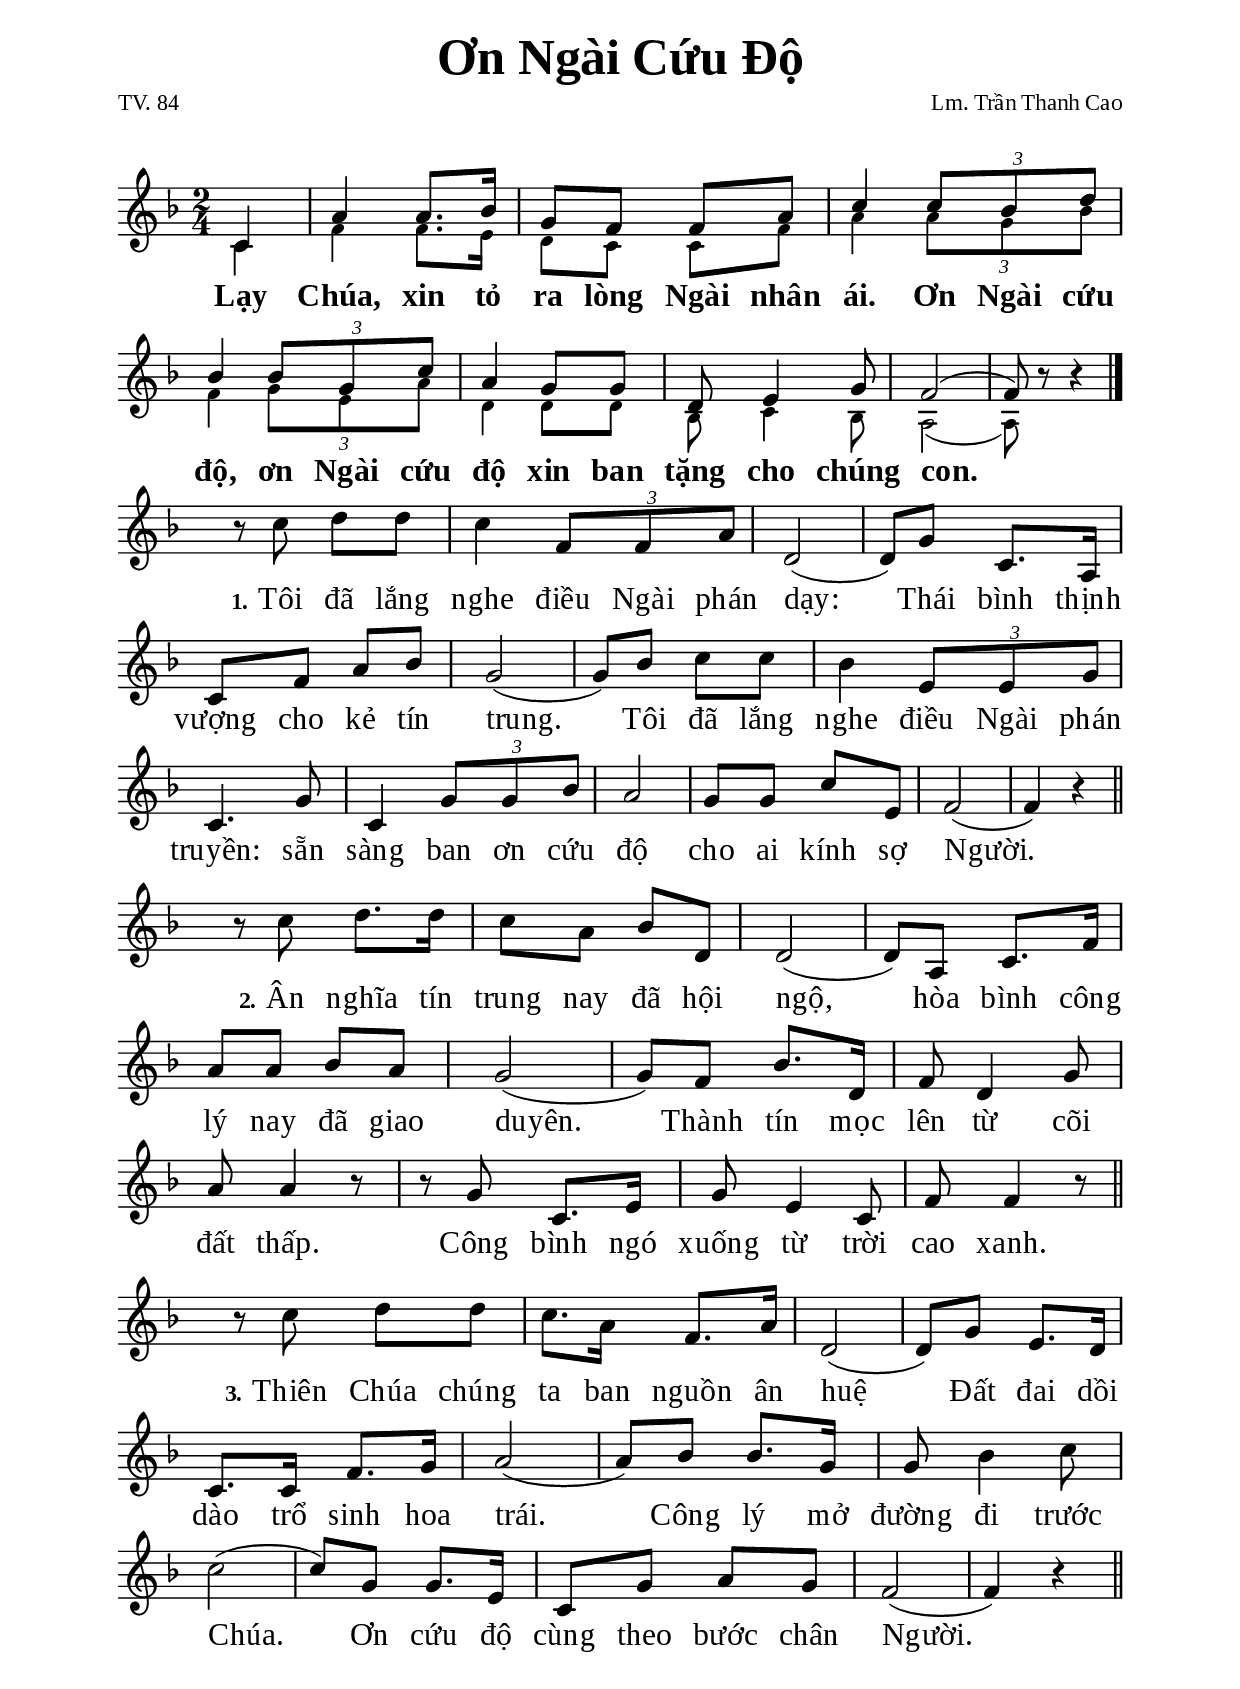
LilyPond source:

% Cài đặt chung
\version "2.20.0"
\include "english.ly"

\header {
  title = \markup { \fontsize #3 "Ơn Ngài Cứu Độ" }
  poet = "TV. 84"
  composer = "Lm. Trần Thanh Cao"
  arranger = " "
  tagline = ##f
}

\paper {
  #(set-paper-size "a4")
  top-margin = 10\mm
  bottom-margin = 10\mm
  left-margin = 20\mm
  right-margin = 20\mm
  indent = #0
  #(define fonts
    (make-pango-font-tree
      "Liberation Serif"
      "Liberation Serif"
      "Liberation Serif"
      (/ 20 20)))
  page-count = #1
}

% Nhạc điệp khúc
nhacDiepKhucSop= \relative c' {
  \partial 4 c4 |
  a' a8. bf16 |
  g8 f f a |
  c4 \tuplet 3/2 { c8 bf d } |
  bf4 \tuplet 3/2 { bf8 g c } |
  a4 g8 g |
  d e4 g8 |
  f2 ( |
  f8) r8 r4 \bar "|."
}

nhacDiepKhucBas = \relative c' {
  \partial 4 c4 |
  f f8. e16 |
  d8 c c f |
  a4 \tuplet 3/2 { a8 g bf } |
  f4 \tuplet 3/2 { g8 e a } |
  d,4 d8 d |
  bf c4 bf8 |
  a2 ( |
  a8) r8 r4
}

% Nhạc phiên khúc
nhacPhienKhucMot = \relative c'' {
  r8 c d d |
  c4 \tuplet 3/2 { f,8 f a } |
  d,2 ( |
  d8) g c,8. a16 |
  c8 f a bf |
  g2 ( |
  g8) bf c c |
  bf4 \tuplet 3/2 { e,8 e g } |
  c,4. g'8 |
  c,4 \tuplet 3/2 { g'8 g bf } |
  a2 |
  g8 g c e, |
  f2 ( |
  f4) r \bar "||"
}

nhacPhienKhucHai = \relative c' {
  r8 c' d8. d16 |
  c8 a bf d, |
  d2 ( |
  d8) a c8. f16 |
  a8 a bf a |
  g2 ( |
  g8) f bf8. d,16 |
  f8 d4 g8 |
  a8 a4 r8 |
  r g c,8. e16 |
  g8 e4 c8 |
  f f4 r8 \bar "||"
}

nhacPhienKhucBa = \relative c' {
  r8 c' d d |
  c8. a16 f8. a16 |
  d,2 ( |
  d8) g e8. d16 |
  c8. c16 f8. g16 |
  a2 ( |
  a08) bf bf8. g16 |
  g8 bf4 c8 |
  c2 ( |
  c8) g g8. e16 |
  c8 g' a g |
  f2 ( |
  f4) r \bar "||"
}

% Lời điệp khúc
loiDiepKhuc = \lyricmode {
  Lạy Chúa, xin tỏ ra lòng Ngài nhân ái.
  Ơn Ngài cứu độ, ơn Ngài cứu độ xin ban tặng cho chúng con.
}

% Lời phiên khúc
loiPhienKhucMot = \lyricmode {
  \set stanza = #"1."
  Tôi đã lắng nghe điều Ngài phán dạy:
  Thái bình thịnh vượng cho kẻ tín trung.
  Tôi đã lắng nghe điều Ngài phán truyền:
  sẵn sàng ban ơn cứu độ cho ai kính sợ Người.
}

loiPhienKhucHai = \lyricmode {
  \set stanza = #"2."
  Ân nghĩa tín trung nay đã hội ngộ,
  hòa bình công lý nay đã giao duyên.
  Thành tín mọc lên từ cõi đất thấp.
  Công bình ngó xuống từ trời cao xanh.
}

loiPhienKhucBa = \lyricmode {
  \set stanza = #"3."
  Thiên Chúa chúng ta ban nguồn ân huệ
  Đất đai dồi dào trổ sinh hoa trái.
  Công lý mở đường đi trước Chúa.
  Ơn cứu độ cùng theo bước chân Người.
}


% Dàn trang
\score {
  \new ChoirStaff <<
    \new Staff = diepKhuc \with {
        \consists "Merge_rests_engraver"
        \magnifyStaff #(magstep +1)
      }
      <<
      \new Voice = beSop {
        \voiceOne \key f \major \time 2/4 \nhacDiepKhucSop
      }
      \new Voice = beBas {
        \override NoteHead.font-size = #-2
        \voiceTwo \key f \major \time 2/4 \nhacDiepKhucBas
      }
    >>
    \new Lyrics \lyricsto beSop \loiDiepKhuc
  >>
  \layout {
    \override Lyrics.LyricText.font-series = #'bold
    \override Lyrics.LyricText.font-size = #+3
    \override Lyrics.LyricSpace.minimum-distance = #2.0
    \override Score.BarNumber.break-visibility = ##(#f #f #f)
    \override Score.SpacingSpanner.uniform-stretching = ##t
  }
}

\score {
  \new ChoirStaff <<
    \new Staff = phienKhuc \with {
        \magnifyStaff #(magstep +1)
      }
      <<
      \new Voice = beSop {
        \key f \major \time 2/4 \nhacPhienKhucMot
      }
    >>
    \new Lyrics \lyricsto beSop \loiPhienKhucMot
  >>
  \layout {
    \override Staff.TimeSignature.transparent = ##t
    \override Lyrics.LyricText.font-size = #+3
    \override Lyrics.LyricSpace.minimum-distance = #2.0
    \override Score.BarNumber.break-visibility = ##(#f #f #f)
    \override Score.SpacingSpanner.uniform-stretching = ##t
  }
}

\score {
  \new ChoirStaff <<
    \new Staff = phienKhuc \with {
        \magnifyStaff #(magstep +1)
      }
      <<
      \new Voice = beSop {
        \key f \major \time 2/4 \nhacPhienKhucHai
      }
    >>
    \new Lyrics \lyricsto beSop \loiPhienKhucHai
  >>
  \layout {
    \override Staff.TimeSignature.transparent = ##t
    \override Lyrics.LyricText.font-size = #+3
    \override Lyrics.LyricSpace.minimum-distance = #2.0
    \override Score.BarNumber.break-visibility = ##(#f #f #f)
    \override Score.SpacingSpanner.uniform-stretching = ##t
  }
}

\score {
  \new ChoirStaff <<
    \new Staff = phienKhuc \with {
        \magnifyStaff #(magstep +1)
      }
      <<
      \new Voice = beSop {
        \key f \major \time 2/4 \nhacPhienKhucBa
      }
    >>
    \new Lyrics \lyricsto beSop \loiPhienKhucBa
  >>
  \layout {
    \override Staff.TimeSignature.transparent = ##t
    \override Lyrics.LyricText.font-size = #+3
    \override Lyrics.LyricSpace.minimum-distance = #2.0
    \override Score.BarNumber.break-visibility = ##(#f #f #f)
    \override Score.SpacingSpanner.uniform-stretching = ##t
  }
}
